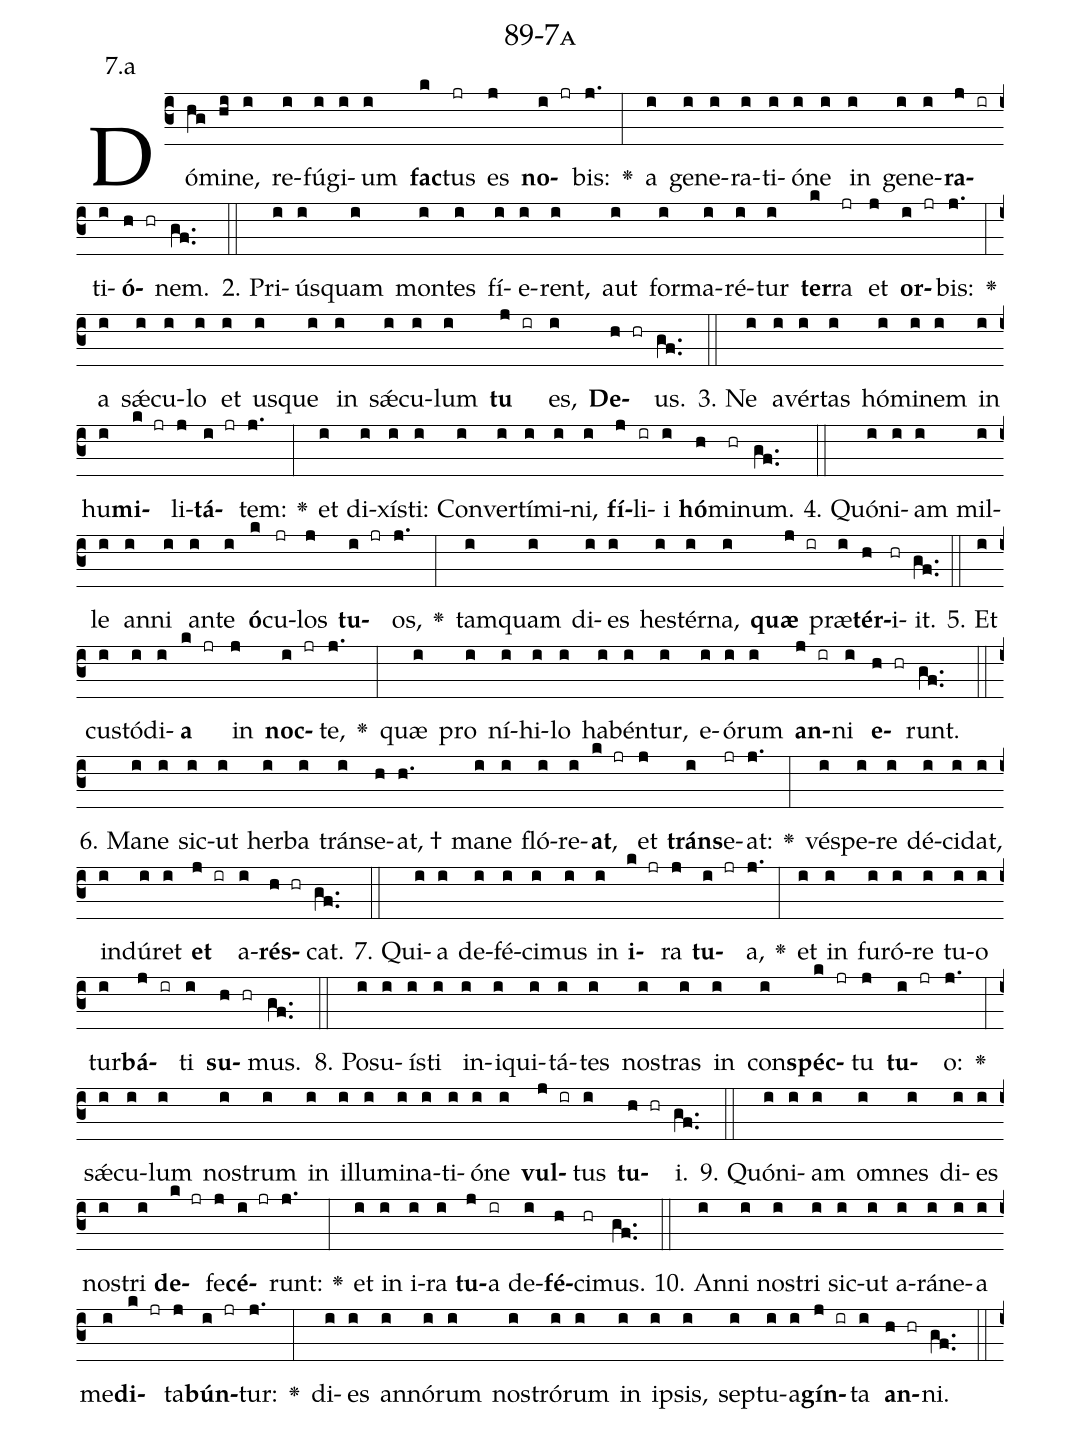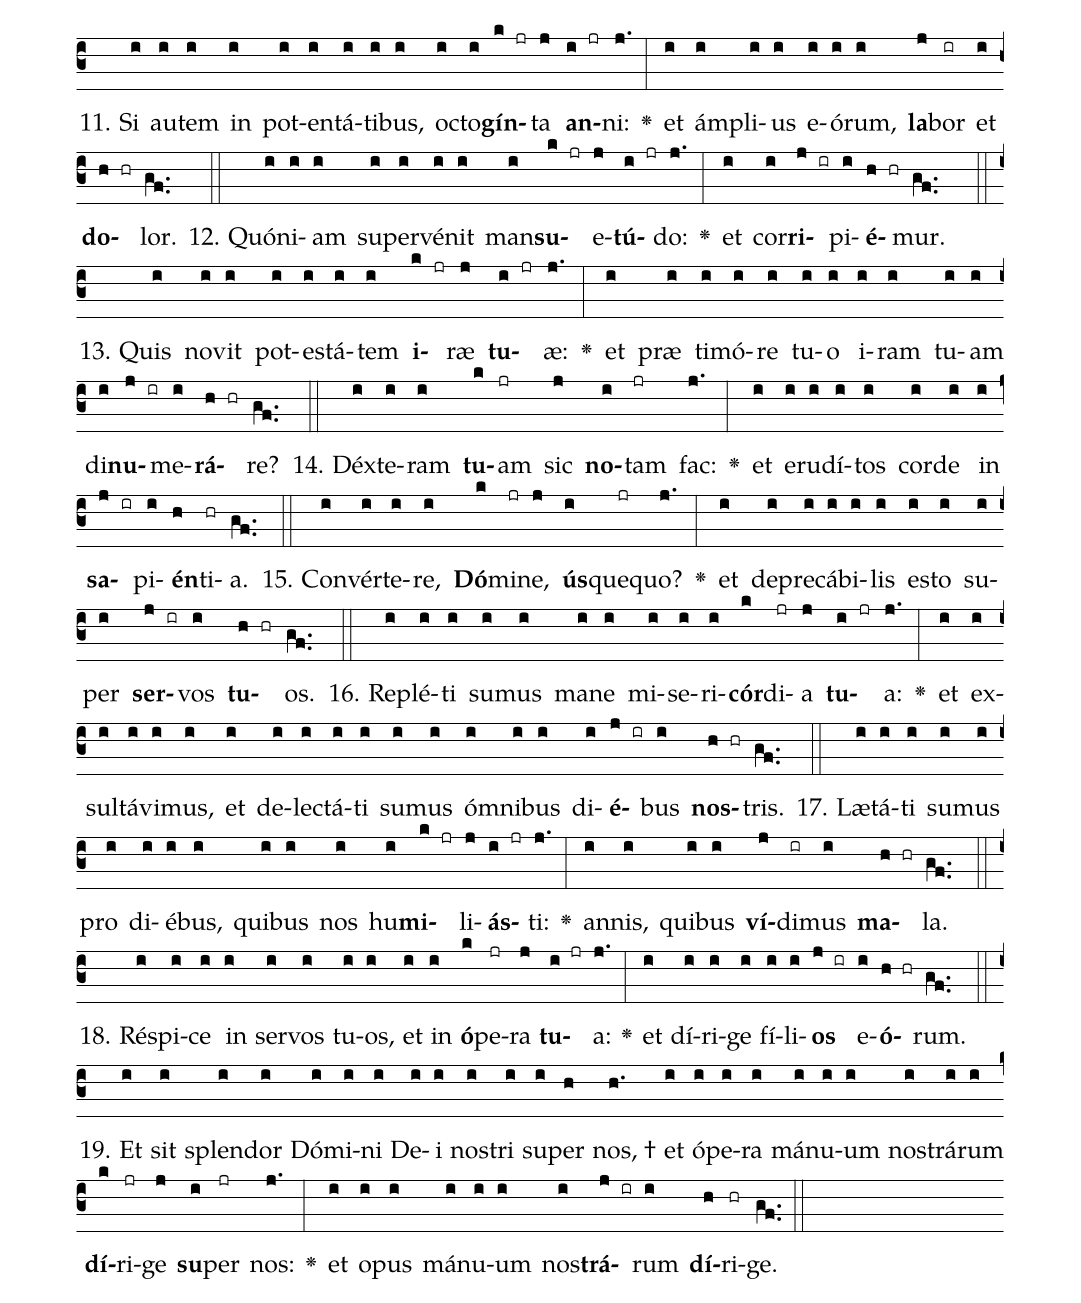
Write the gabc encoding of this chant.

name: 89-7a;
annotation: 7.a;
%%
(c3)Dó(hg)mi(hi)ne,(i) re(i)fú(i)gi(i)um(i) <b>fac</b>(k)tus(jr) es(j) <b>no</b>(i jr)bis:(j.) <v>\greheightstar</v>(:) a(i) ge(i)ne(i)ra(i)ti(i)ó(i)ne(i) in(i) ge(i)ne(i)<b>ra</b>(j ir)ti(i)<b>ó</b>(h hr)nem.(gf..) (::)
2. Pri(i)ús(i)quam(i) mon(i)tes(i) fí(i)e(i)rent,(i) aut(i) for(i)ma(i)ré(i)tur(i) <b>ter</b>(k)ra(jr) et(j) <b>or</b>(i jr)bis:(j.) <v>\greheightstar</v>(:) a(i) sǽ(i)cu(i)lo(i) et(i) us(i)que(i) in(i) sǽ(i)cu(i)lum(i) <b>tu</b>(j ir) es,(i) <b>De</b>(h hr)us.(gf..) (::)
3. Ne(i) a(i)vér(i)tas(i) hó(i)mi(i)nem(i) in(i) hu(i)<b>mi</b>(k jr)li(j)<b>tá</b>(i jr)tem:(j.) <v>\greheightstar</v>(:) et(i) di(i)xís(i)ti:(i) Con(i)ver(i)tí(i)mi(i)ni,(i) <b>fí</b>(j)li(ir)i(i) <b>hó</b>(h)mi(hr)num.(gf..) (::)
4. Quón(i)i(i)am(i) mil(i)le(i) an(i)ni(i) an(i)te(i) <b>ó</b>(k)cu(jr)los(j) <b>tu</b>(i jr)os,(j.) <v>\greheightstar</v>(:) tam(i)quam(i) di(i)es(i) hes(i)tér(i)na,(i) <b>quæ</b>(j ir) præ(i)<b>tér</b>(h)i(hr)it.(gf..) (::)
5. Et(i) cus(i)tó(i)di(i)<b>a</b>(k jr) in(j) <b>noc</b>(i jr)te,(j.) <v>\greheightstar</v>(:) quæ(i) pro(i) ní(i)hi(i)lo(i) ha(i)bén(i)tur,(i) e(i)ó(i)rum(i) <b>an</b>(j ir)ni(i) <b>e</b>(h hr)runt.(gf..) (::)
6. Ma(i)ne(i) sic(i)ut(i) her(i)ba(i) tráns(i)e(h)at, †(h.) ma(i)ne(i) fló(i)re(i)<b>at</b>,(k jr) et(j) <b>tráns</b>(i)e(jr)at:(j.) <v>\greheightstar</v>(:) vés(i)pe(i)re(i) dé(i)ci(i)dat,(i) in(i)dú(i)ret(i) <b>et</b>(j ir) a(i)<b>rés</b>(h hr)cat.(gf..) (::)
7. Qui(i)a(i) de(i)fé(i)ci(i)mus(i) in(i) <b>i</b>(k jr)ra(j) <b>tu</b>(i jr)a,(j.) <v>\greheightstar</v>(:) et(i) in(i) fu(i)ró(i)re(i) tu(i)o(i) tur(i)<b>bá</b>(j ir)ti(i) <b>su</b>(h hr)mus.(gf..) (::)
8. Po(i)su(i)ís(i)ti(i) in(i)i(i)qui(i)tá(i)tes(i) nos(i)tras(i) in(i) con(i)<b>spéc</b>(k jr)tu(j) <b>tu</b>(i jr)o:(j.) <v>\greheightstar</v>(:) sǽ(i)cu(i)lum(i) nos(i)trum(i) in(i) il(i)lu(i)mi(i)na(i)ti(i)ó(i)ne(i) <b>vul</b>(j ir)tus(i) <b>tu</b>(h hr)i.(gf..) (::)
9. Quón(i)i(i)am(i) om(i)nes(i) di(i)es(i) nos(i)tri(i) <b>de</b>(k jr)fe(j)<b>cé</b>(i jr)runt:(j.) <v>\greheightstar</v>(:) et(i) in(i) i(i)ra(i) <b>tu</b>(j)a(ir) de(i)<b>fé</b>(h)ci(hr)mus.(gf..) (::)
10. An(i)ni(i) nos(i)tri(i) sic(i)ut(i) a(i)rá(i)ne(i)a(i) me(i)<b>di</b>(k jr)ta(j)<b>bún</b>(i jr)tur:(j.) <v>\greheightstar</v>(:) di(i)es(i) an(i)nó(i)rum(i) nos(i)tró(i)rum(i) in(i) ip(i)sis,(i) sep(i)tu(i)a(i)<b>gín</b>(j ir)ta(i) <b>an</b>(h hr)ni.(gf..) (::)
11. Si(i) au(i)tem(i) in(i) pot(i)en(i)tá(i)ti(i)bus,(i) oc(i)to(i)<b>gín</b>(k jr)ta(j) <b>an</b>(i jr)ni:(j.) <v>\greheightstar</v>(:) et(i) ám(i)pli(i)us(i) e(i)ó(i)rum,(i) <b>la</b>(j)bor(ir) et(i) <b>do</b>(h hr)lor.(gf..) (::)
12. Quón(i)i(i)am(i) su(i)per(i)vé(i)nit(i) man(i)<b>su</b>(k jr)e(j)<b>tú</b>(i jr)do:(j.) <v>\greheightstar</v>(:) et(i) cor(i)<b>ri</b>(j ir)pi(i)<b>é</b>(h hr)mur.(gf..) (::)
13. Quis(i) no(i)vit(i) pot(i)es(i)tá(i)tem(i) <b>i</b>(k jr)ræ(j) <b>tu</b>(i jr)æ:(j.) <v>\greheightstar</v>(:) et(i) præ(i) ti(i)mó(i)re(i) tu(i)o(i) i(i)ram(i) tu(i)am(i) di(i)<b>nu</b>(j ir)me(i)<b>rá</b>(h hr)re?(gf..) (::)
14. Déx(i)te(i)ram(i) <b>tu</b>(k)am(jr) sic(j) <b>no</b>(i)tam(jr) fac:(j.) <v>\greheightstar</v>(:) et(i) e(i)ru(i)dí(i)tos(i) cor(i)de(i) in(i) <b>sa</b>(j ir)pi(i)<b>én</b>(h)ti(hr)a.(gf..) (::)
15. Con(i)vér(i)te(i)re,(i) <b>Dó</b>(k)mi(jr)ne,(j) <b>ús</b>(i)que(jr)quo?(j.) <v>\greheightstar</v>(:) et(i) de(i)pre(i)cá(i)bi(i)lis(i) es(i)to(i) su(i)per(i) <b>ser</b>(j ir)vos(i) <b>tu</b>(h hr)os.(gf..) (::)
16. Re(i)plé(i)ti(i) su(i)mus(i) ma(i)ne(i) mi(i)se(i)ri(i)<b>cór</b>(k)di(jr)a(j) <b>tu</b>(i jr)a:(j.) <v>\greheightstar</v>(:) et(i) ex(i)sul(i)tá(i)vi(i)mus,(i) et(i) de(i)lec(i)tá(i)ti(i) su(i)mus(i) óm(i)ni(i)bus(i) di(i)<b>é</b>(j ir)bus(i) <b>nos</b>(h hr)tris.(gf..) (::)
17. Læ(i)tá(i)ti(i) su(i)mus(i) pro(i) di(i)é(i)bus,(i) qui(i)bus(i) nos(i) hu(i)<b>mi</b>(k jr)li(j)<b>ás</b>(i jr)ti:(j.) <v>\greheightstar</v>(:) an(i)nis,(i) qui(i)bus(i) <b>ví</b>(j)di(ir)mus(i) <b>ma</b>(h hr)la.(gf..) (::)
18. Ré(i)spi(i)ce(i) in(i) ser(i)vos(i) tu(i)os,(i) et(i) in(i) <b>ó</b>(k)pe(jr)ra(j) <b>tu</b>(i jr)a:(j.) <v>\greheightstar</v>(:) et(i) dí(i)ri(i)ge(i) fí(i)li(i)<b>os</b>(j ir) e(i)<b>ó</b>(h hr)rum.(gf..) (::)
19. Et(i) sit(i) splen(i)dor(i) Dó(i)mi(i)ni(i) De(i)i(i) nos(i)tri(i) su(i)per(h) nos, †(h.) et(i) ó(i)pe(i)ra(i) má(i)nu(i)um(i) nos(i)trá(i)rum(i) <b>dí</b>(k)ri(jr)ge(j) <b>su</b>(i)per(jr) nos:(j.) <v>\greheightstar</v>(:) et(i) o(i)pus(i) má(i)nu(i)um(i) nos(i)<b>trá</b>(j ir)rum(i) <b>dí</b>(h)ri(hr)ge.(gf..) (::)
